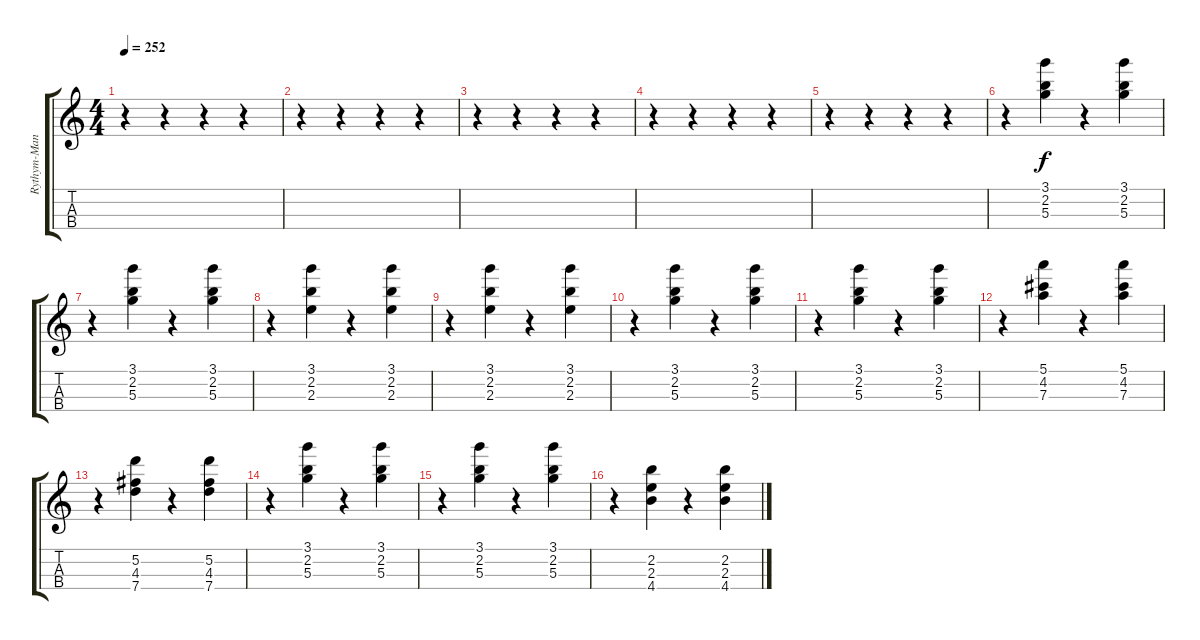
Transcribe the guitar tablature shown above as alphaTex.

\track ("Rythym-Mandolin" "Rythym-Man") {instrument banjo}
\staff {score tabs}
\tuning (E5 A4 D4 G3) {hide}
\displaytranspose 12
\ts (4 4)
\tempo 252
\clef g2
\ks c
r.4{dy f instrument banjo} r.4 r.4 r.4 |
r.4 r.4 r.4 r.4 |
r.4 r.4 r.4 r.4 |
r.4 r.4 r.4 r.4 |
r.4 r.4 r.4 r.4 |
r.4 (3.1 2.2 5.3).4 r.4 (3.1 2.2 5.3).4 |
r.4 (3.1 2.2 5.3).4 r.4 (3.1 2.2 5.3).4 |
r.4 (3.1 2.2 2.3).4 r.4 (3.1 2.2 2.3).4 |
r.4 (3.1 2.2 2.3).4 r.4 (3.1 2.2 2.3).4 |
r.4 (3.1 2.2 5.3).4 r.4 (3.1 2.2 5.3).4 |
r.4 (3.1 2.2 5.3).4 r.4 (3.1 2.2 5.3).4 |
r.4 (5.1 4.2 7.3).4 r.4 (5.1 4.2 7.3).4 |
r.4 (5.2 4.3 7.4).4 r.4 (5.2 4.3 7.4).4 |
r.4 (3.1 2.2 5.3).4 r.4 (3.1 2.2 5.3).4 |
r.4 (3.1 2.2 5.3).4 r.4 (3.1 2.2 5.3).4 |
r.4 (2.2 2.3 4.4).4 r.4 (2.2 2.3 4.4).4
